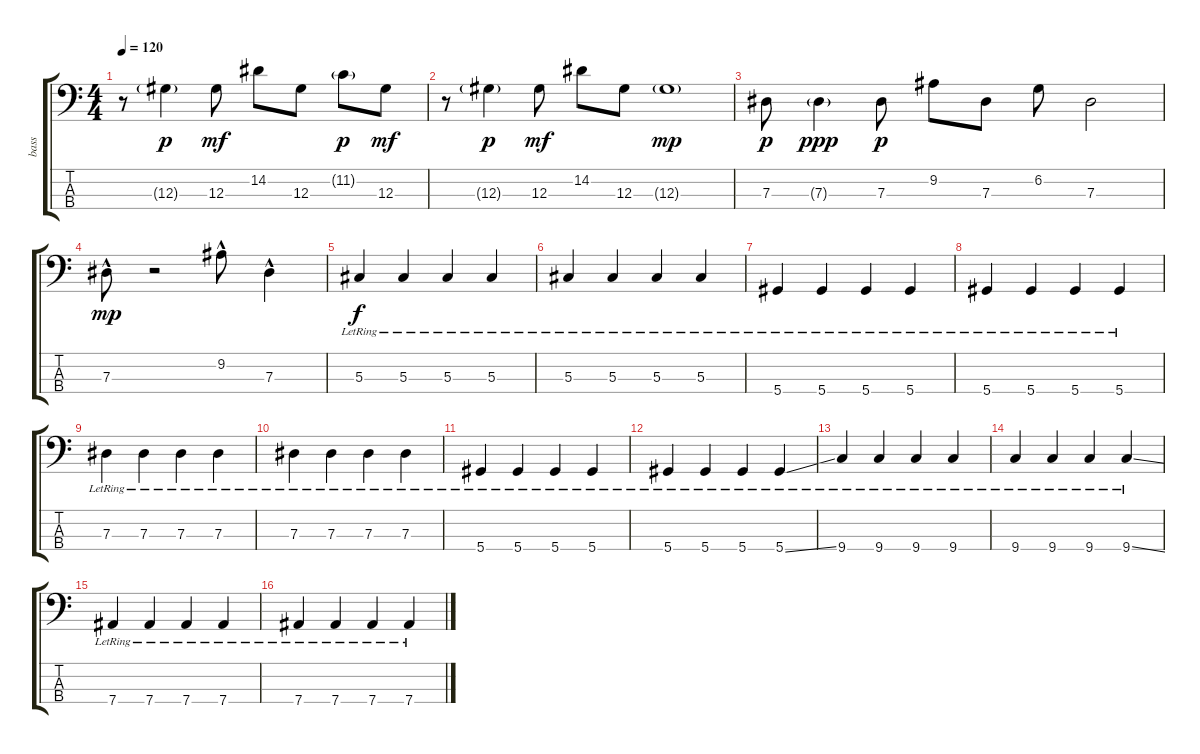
\track ("bass" "bass") {instrument electricbassfinger}
\staff {score tabs}
\tuning (Gb2 Db2 Ab1 Eb1) {hide}
\ts (4 4)
\tempo 120
\clef f4
\ks c
r.8{dy p beam Up} 12.3{g}.4 12.3.8{dy mf} 14.2.8 12.3.8 11.2{g}.8{dy p} 12.3.8{dy mf} |
r.8{beam Up} 12.3{g}.4{dy p} 12.3.8{dy mf} 14.2.8 12.3.8 12.3{g}.1{dy mp} |
7.3.8{dy p} 7.3{g}.4{dy ppp} 7.3.8{dy p} 9.2.8 7.3.8 6.2.8 7.3.2 |
7.3{hac}.8{dy mp} r.2 9.2{hac}.8 7.3{hac}.4 |
5.3{lr}.4{dy f} 5.3{lr}.4 5.3{lr}.4 5.3{lr}.4 |
5.3{lr}.4 5.3{lr}.4 5.3{lr}.4 5.3{lr}.4 |
5.4{lr}.4 5.4{lr}.4 5.4{lr}.4 5.4{lr}.4 |
5.4{lr}.4 5.4{lr}.4 5.4{lr}.4 5.4{lr}.4 |
7.3{lr}.4 7.3{lr}.4 7.3{lr}.4 7.3{lr}.4 |
7.3{lr}.4 7.3{lr}.4 7.3{lr}.4 7.3{lr}.4 |
5.4{lr}.4 5.4{lr}.4 5.4{lr}.4 5.4{lr}.4 |
5.4{lr}.4 5.4{lr}.4 5.4{lr}.4 5.4{ss lr}.4 |
9.4{lr}.4 9.4{lr}.4 9.4{lr}.4 9.4{lr}.4 |
9.4{lr}.4 9.4{lr}.4 9.4{lr}.4 9.4{ss lr}.4 |
7.4{lr}.4 7.4{lr}.4 7.4{lr}.4 7.4{lr}.4 |
7.4{lr}.4 7.4{lr}.4 7.4{lr}.4 7.4{lr}.4
